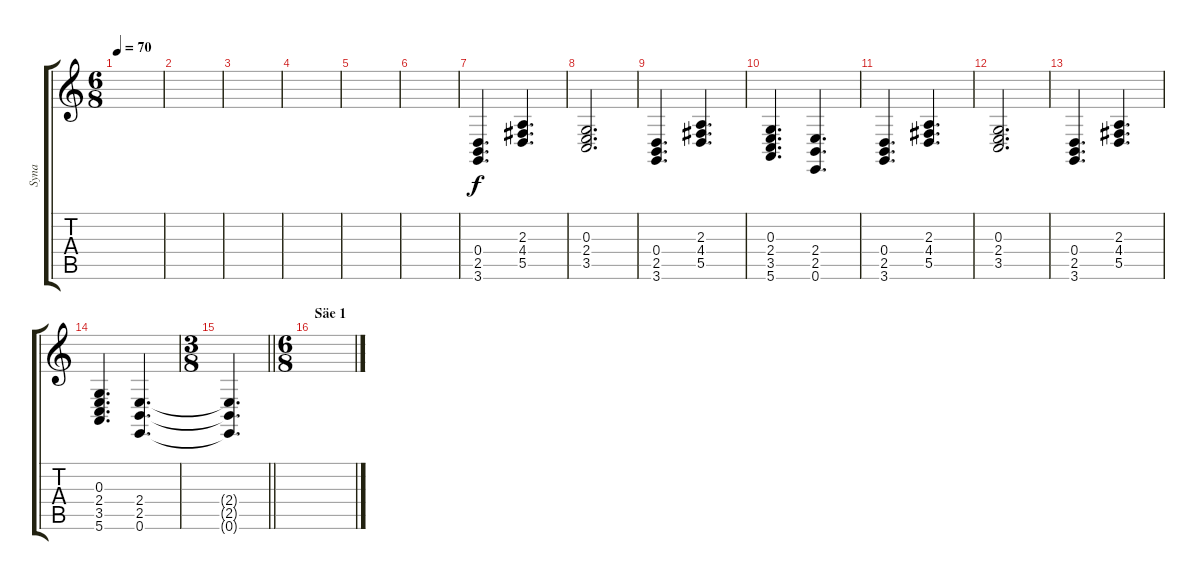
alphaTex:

\track ("Syna" "Syna") {instrument pad2warm}
\staff {score tabs}
\tuning (E4 B3 G3 D3 A2 E2) {hide}
\ts (6 8)
\tempo 70
\clef g2
\ks c
|
|
|
|
|
|
(0.4 2.5 3.6).4{d} (2.3 4.4 5.5).4{d} |
(0.3 2.4 3.5).2{d} |
(0.4 2.5 3.6).4{d} (2.3 4.4 5.5).4{d} |
(0.3 2.4 3.5 5.6).4{d} (2.4 2.5 0.6).4{d} |
(0.4 2.5 3.6).4{d} (2.3 4.4 5.5).4{d} |
(0.3 2.4 3.5).2{d} |
(0.4 2.5 3.6).4{d} (2.3 4.4 5.5).4{d} |
(0.3 2.4 3.5 5.6).4{d} (2.4 2.5 0.6).4{d} |
\ts (3 8)
\barLineRight lightlight
(2.4{t} 2.5{t} 0.6{t}).4{d} |
\ts (6 8)
\section ("" "Säe 1")
